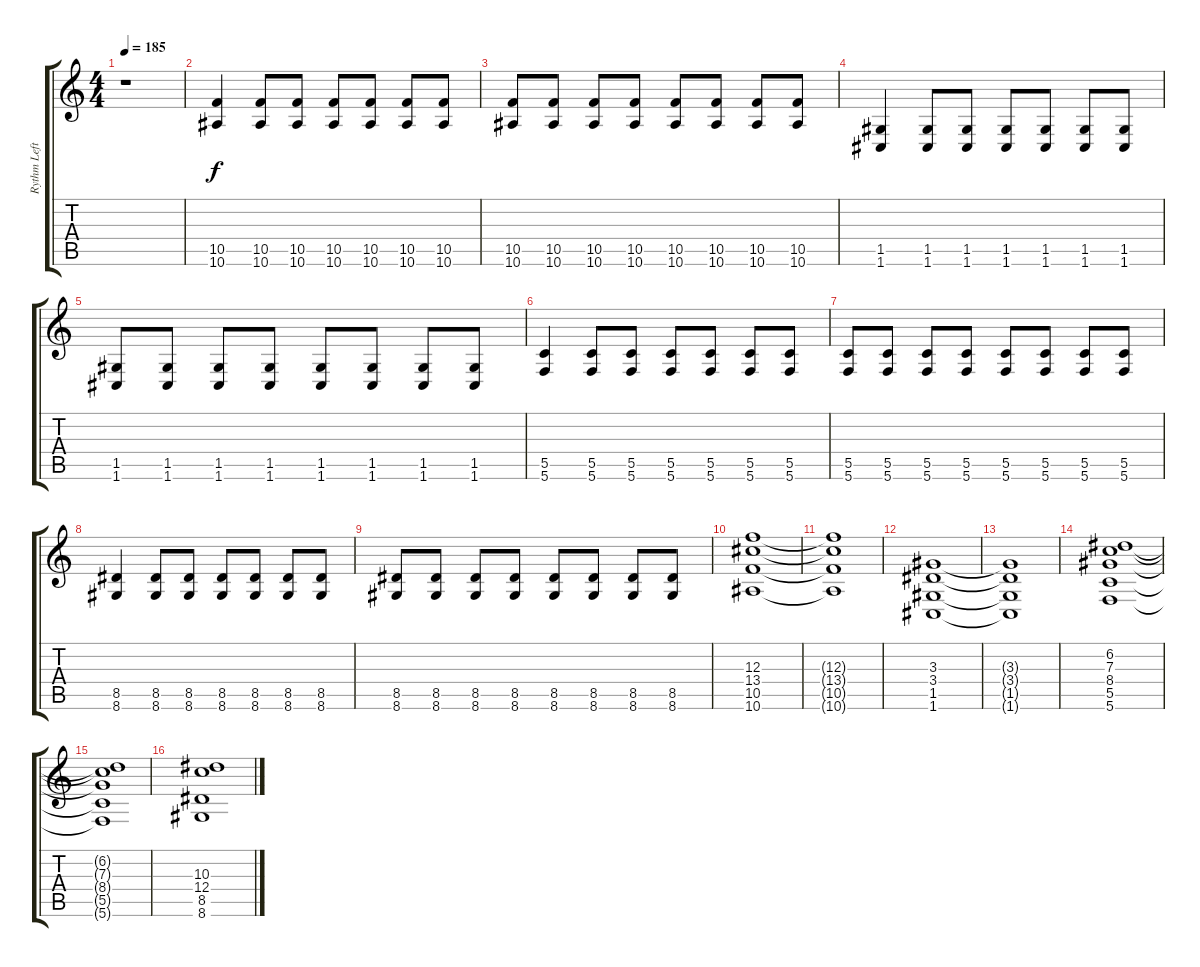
\track ("Rythm Left" "Rythm Left") {instrument distortionguitar}
\staff {score tabs}
\tuning (D4 A3 F3 C3 G2 C2) {hide}
\ts (4 4)
\tempo 185
\clef g2
\ks c
r.1{dy f} |
(10.5 10.6).4 (10.5 10.6).8 (10.5 10.6).8 (10.5 10.6).8 (10.5 10.6).8 (10.5 10.6).8 (10.5 10.6).8 |
(10.5 10.6).8 (10.5 10.6).8 (10.5 10.6).8 (10.5 10.6).8 (10.5 10.6).8 (10.5 10.6).8 (10.5 10.6).8 (10.5 10.6).8 |
(1.5 1.6).4 (1.5 1.6).8 (1.5 1.6).8 (1.5 1.6).8 (1.5 1.6).8 (1.5 1.6).8 (1.5 1.6).8 |
(1.5 1.6).8 (1.5 1.6).8 (1.5 1.6).8 (1.5 1.6).8 (1.5 1.6).8 (1.5 1.6).8 (1.5 1.6).8 (1.5 1.6).8 |
(5.5 5.6).4 (5.5 5.6).8 (5.5 5.6).8 (5.5 5.6).8 (5.5 5.6).8 (5.5 5.6).8 (5.5 5.6).8 |
(5.5 5.6).8 (5.5 5.6).8 (5.5 5.6).8 (5.5 5.6).8 (5.5 5.6).8 (5.5 5.6).8 (5.5 5.6).8 (5.5 5.6).8 |
(8.5 8.6).4 (8.5 8.6).8 (8.5 8.6).8 (8.5 8.6).8 (8.5 8.6).8 (8.5 8.6).8 (8.5 8.6).8 |
(8.5 8.6).8 (8.5 8.6).8 (8.5 8.6).8 (8.5 8.6).8 (8.5 8.6).8 (8.5 8.6).8 (8.5 8.6).8 (8.5 8.6).8 |
(12.3 13.4 10.5 10.6).1 |
(12.3{t} 13.4{t} 10.5{t} 10.6{t}).1 |
(3.3 3.4 1.5 1.6).1 |
(3.3{t} 3.4{t} 1.5{t} 1.6{t}).1 |
(6.2 7.3 8.4 5.5 5.6).1 |
(6.2{t} 7.3{t} 8.4{t} 5.5{t} 5.6{t}).1 |
(10.3 12.4 8.5 8.6).1
